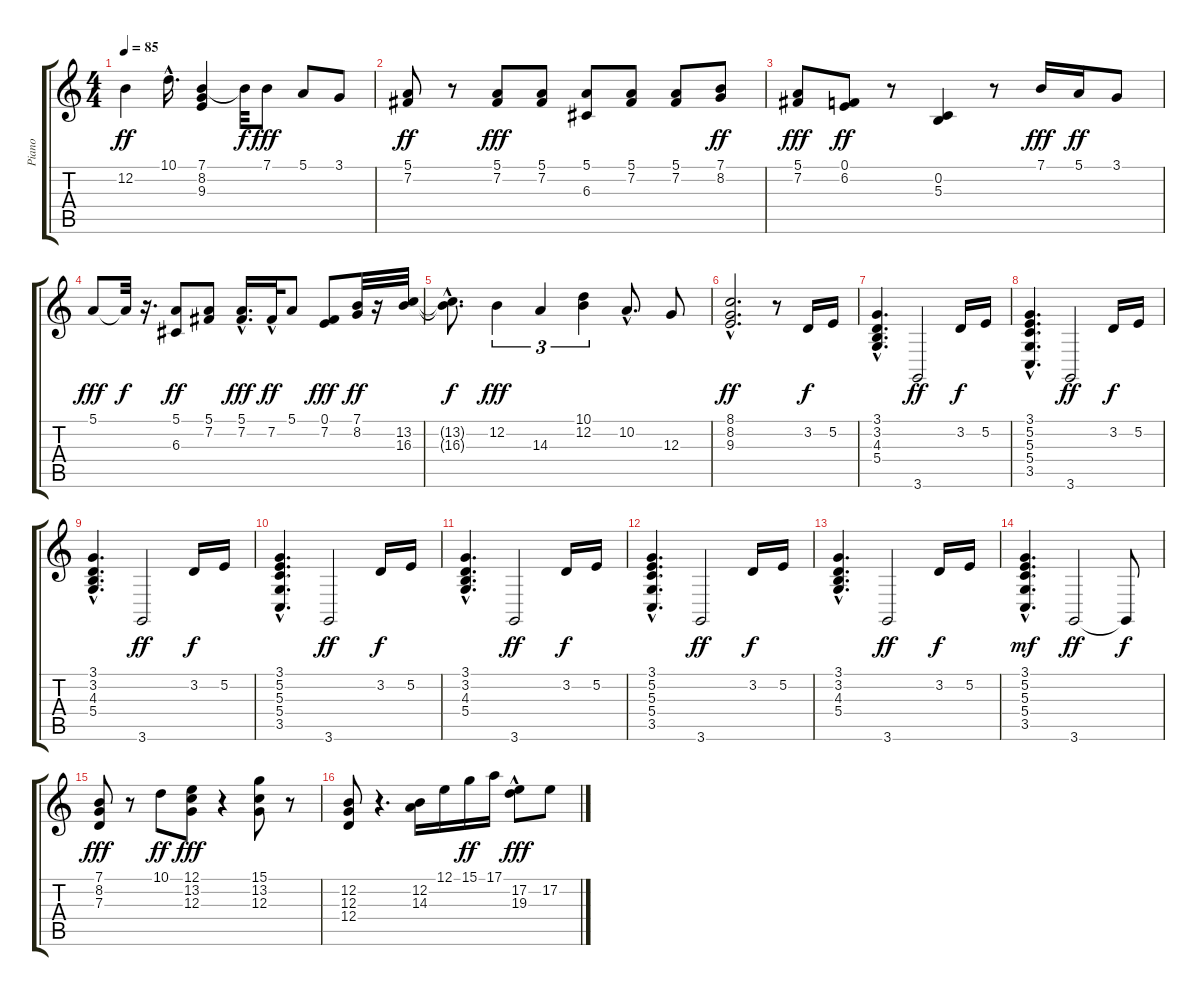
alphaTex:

\track ("Piano" "Piano") {instrument acousticgrandpiano}
\staff {score tabs}
\tuning (E4 B3 G3 D3 A2 E2) {hide}
\ts (4 4)
\tempo 85
\clef g2
\ks c
12.2.4{dy ff} 10.1{hac}.16{d} (7.1 8.2 9.3).4 7.1{t}.32{dy f} 7.1.8{dy fff} 5.1.8 3.1.8 |
(5.1 7.2).8{dy ff} r.8 (5.1 7.2).8{dy fff} (5.1 7.2).8 (5.1 6.3).8 (5.1 7.2).8 (5.1 7.2).8 (7.1 8.2).8{dy ff} |
(5.1 7.2).8{dy fff} (0.1 6.2).8{dy ff} r.8 (0.2 5.3).4 r.8 7.1.16{dy fff} 5.1.16{dy ff} 3.1.8 |
5.1.8{dy fff} 5.1{t}.32{dy f} r.16{d} (5.1 6.3).8{dy ff} (5.1 7.2).8 (5.1{hac} 7.2{hac}).16{d dy fff} 7.2{hac}.32{dy ff} 5.1.8 (0.1 7.2).8{dy fff} (7.1 8.2).32{dy ff} r.16 (13.2 16.3).32 |
(13.2{hac t} 16.3{hac t}).8{d dy f} 12.2.4{tu (3 2) dy fff} 14.3.4{tu (3 2)} (10.1 12.2).4{tu (3 2)} 10.2{hac}.8{d} 12.3.8 |
(8.1{hac} 8.2{hac} 9.3{hac}).2{d dy ff} r.8 3.2.16{dy f} 5.2.16 |
(3.1{hac} 3.2{hac} 4.3{hac} 5.4{hac}).4{d} 3.6.2{dy ff} 3.2.16{dy f} 5.2.16 |
(3.1{hac} 5.2{hac} 5.3{hac} 5.4{hac} 3.5{hac}).4{d} 3.6.2{dy ff} 3.2.16{dy f} 5.2.16 |
(3.1{hac} 3.2{hac} 4.3{hac} 5.4{hac}).4{d} 3.6.2{dy ff} 3.2.16{dy f} 5.2.16 |
(3.1{hac} 5.2{hac} 5.3{hac} 5.4{hac} 3.5{hac}).4{d} 3.6.2{dy ff} 3.2.16{dy f} 5.2.16 |
(3.1{hac} 3.2{hac} 4.3{hac} 5.4{hac}).4{d} 3.6.2{dy ff} 3.2.16{dy f} 5.2.16 |
(3.1{hac} 5.2{hac} 5.3{hac} 5.4{hac} 3.5{hac}).4{d} 3.6.2{dy ff} 3.2.16{dy f} 5.2.16 |
(3.1{hac} 3.2{hac} 4.3{hac} 5.4{hac}).4{d} 3.6.2{dy ff} 3.2.16{dy f} 5.2.16 |
(3.1{hac} 5.2{hac} 5.3{hac} 5.4{hac} 3.5{hac}).4{d dy mf} 3.6.2{dy ff} 3.6{t}.8{dy f} |
(7.1 8.2 7.3).8{dy fff} r.8 10.1.8{dy ff} (12.1 13.2 12.3).8{dy fff} r.4 (15.1 13.2 12.3).8 r.8 |
(12.2 12.3 12.4).8 r.4{d} (12.2 14.3).16 12.1.16 15.1.16{dy ff} 17.1.16 (17.2 19.3{hac}).8{dy fff} 17.2.8
